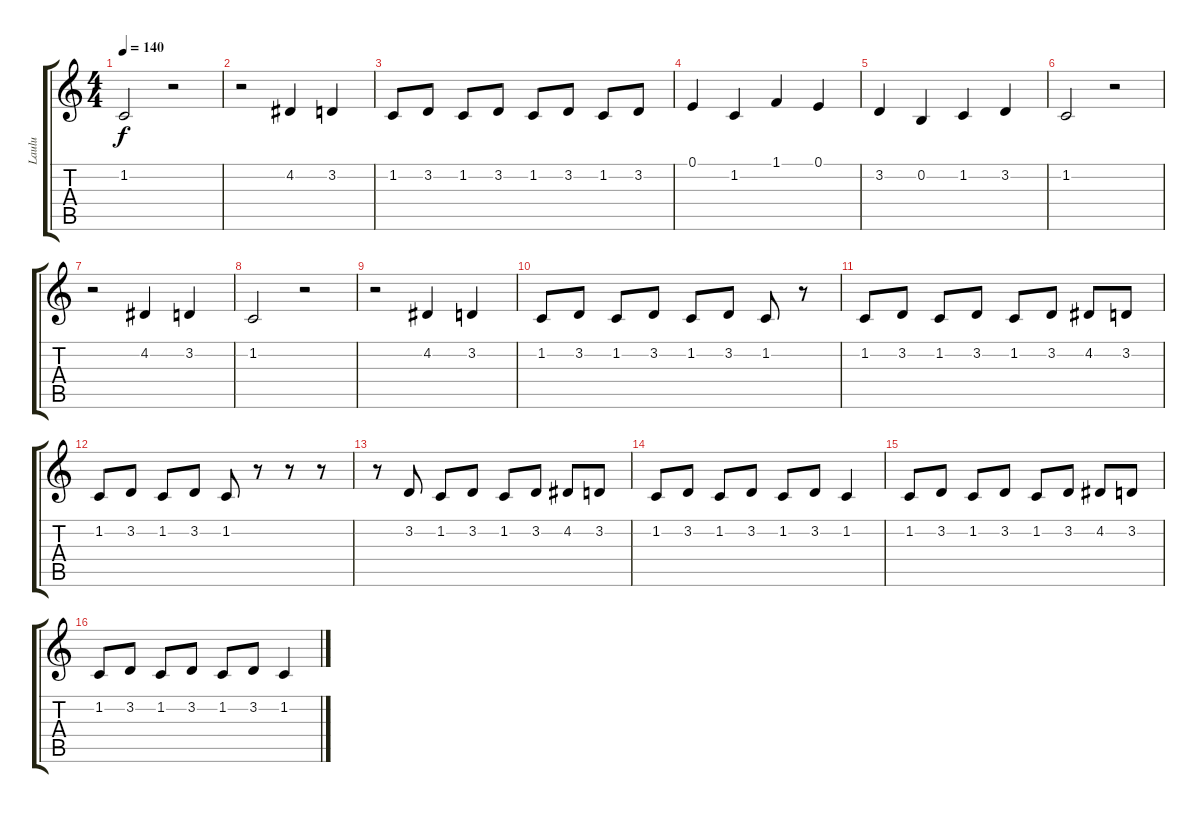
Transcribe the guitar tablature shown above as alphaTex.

\track ("Laulu" "Laulu") {instrument violin}
\staff {score tabs}
\tuning (E4 B3 G3 D3 A2 E2) {hide}
\ts (4 4)
\tempo 140
\clef g2
\ks c
1.2.2{dy f} r.2 |
r.2 4.2.4 3.2.4 |
1.2.8 3.2.8 1.2.8 3.2.8 1.2.8 3.2.8 1.2.8 3.2.8 |
0.1.4 1.2.4 1.1.4 0.1.4 |
3.2.4 0.2.4 1.2.4 3.2.4 |
1.2.2 r.2 |
r.2 4.2.4 3.2.4 |
1.2.2 r.2 |
r.2 4.2.4 3.2.4 |
1.2.8 3.2.8 1.2.8 3.2.8 1.2.8 3.2.8 1.2.8 r.8 |
1.2.8 3.2.8 1.2.8 3.2.8 1.2.8 3.2.8 4.2.8 3.2.8 |
1.2.8 3.2.8 1.2.8 3.2.8 1.2.8 r.8 r.8 r.8 |
r.8 3.2.8 1.2.8 3.2.8 1.2.8 3.2.8 4.2.8 3.2.8 |
1.2.8 3.2.8 1.2.8 3.2.8 1.2.8 3.2.8 1.2.4 |
1.2.8 3.2.8 1.2.8 3.2.8 1.2.8 3.2.8 4.2.8 3.2.8 |
1.2.8 3.2.8 1.2.8 3.2.8 1.2.8 3.2.8 1.2.4
